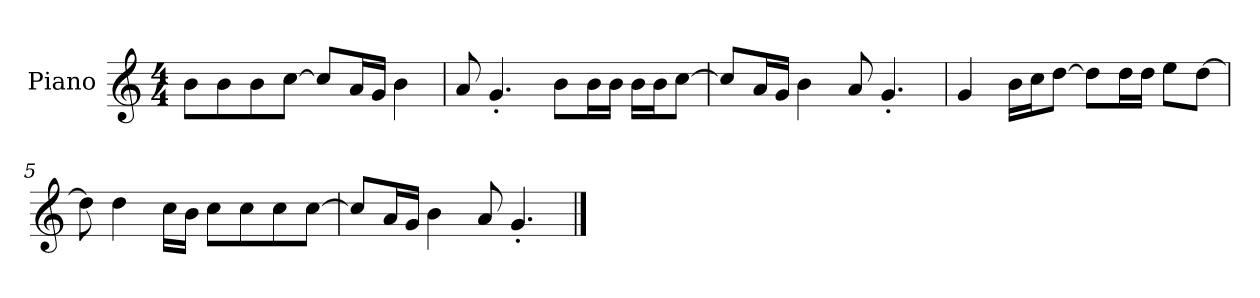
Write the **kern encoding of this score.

**kern
*part1
*staff1
*I"Piano
*I'P-no
*clefG2
*k[]
*M4/4
*MM90
=1
8b\L
8b\
8b\
[8cc\J
8cc/L]
16a/L
16g/JJ
4b\
=2
8a/
4.g'/
8b\L
16b\L
16b\JJ
16b\LL
16b\J
[8cc\J
=3
8cc/L]
16a/L
16g/JJ
4b\
8a/
4.g'/
=4
4g/
16b\LL
16cc\J
[8dd\J
8dd\L]
16dd\L
16dd\JJ
8ee\L
[8dd\J
=5
8dd\]
4dd\
16cc\LL
16b\JJ
8cc\L
8cc\
8cc\
[8cc\J
!!LO:LB:g=z
=6
8cc/L]
16a/L
16g/JJ
4b\
8a/
4.g'/
==
*-
